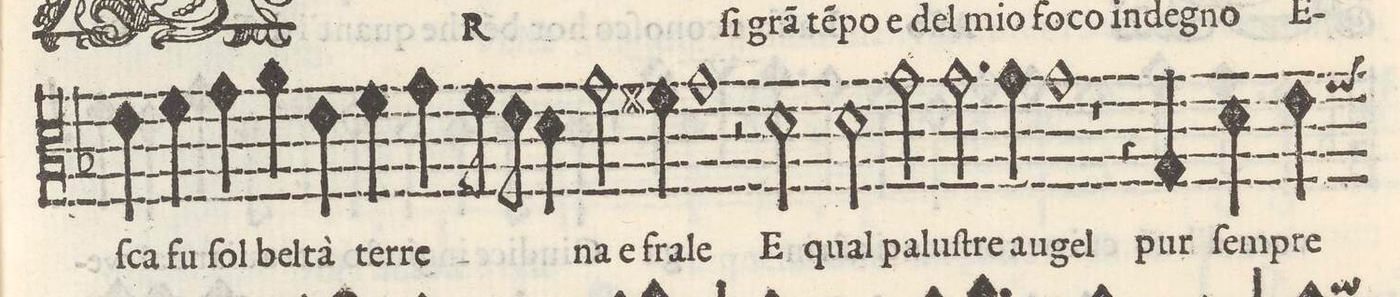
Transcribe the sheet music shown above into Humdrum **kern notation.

**kern	**text
*I"ALTO	*
*clefC3	*
*k[b-]	*
*met(C)	*
*M2/1	*
4e\	-ſca
4f\	fu
4g\	ſol
4a\	bel-
4e\	-tà
4f\	ter-
4g\	-re-
8f\	.
8e\	.
=6-	=6-
4d\	.
2g\	na e
4f#X\	fra-
1g	-le
=7-	=7-
2r	.
2d\	E
2d\	qual
2g\	pa-
=8-	=8-
2.g\	-luſ-
4g\	tre au-
1g	-gel
=9-	=9-
1r	.
4r	.
4G/	pur
4d\	ſem-
4e\	-pre
=10-	=10-
*-	*-
